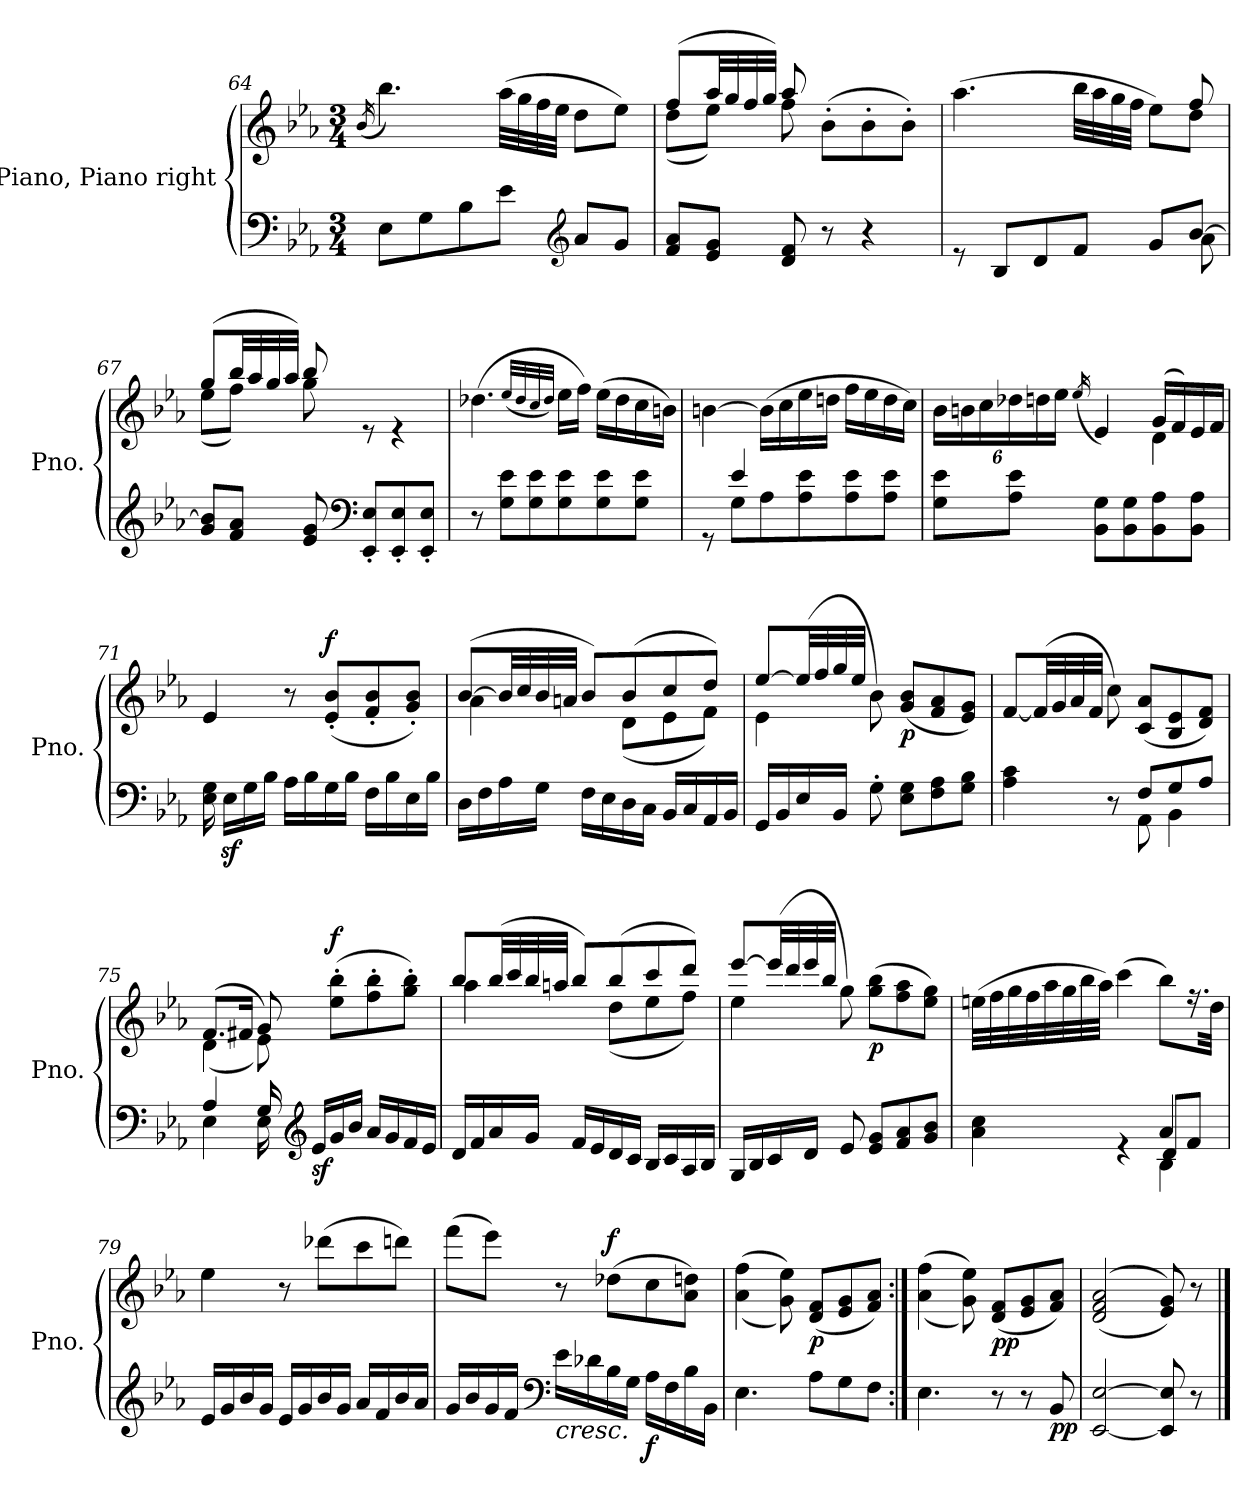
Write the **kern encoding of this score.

**kern	**kern	**dynam
*part1	*part1	*part1
*staff2	*staff1	*staff1/2
*I"Piano, Piano right	*	*
*I'Pno.	*	*
*clefF4	*clefG2	*
*k[b-e-a-]	*k[b-e-a-]	*
*M3/4	*M3/4	*
=64	=64	=64
.	(>16qb-/	.
8E-\L	4.bb-\)	.
8G\	.	.
8B-\	.	.
8e-\J	(>32aa-\LLL	.
.	32gg\	.
.	32ff\	.
.	32ee-\JJJ	.
*clefG2	*	*
8a-/L	8dd\L	.
8g/J	8ee-\J)	.
=65	=65	=65
*	*^	*
8f/ 8a-/L	(>8ff/L	(<8dd\L	.
8e-/ 8g/J	32aa-/LL	8ee-\J)	.
.	32gg/	.	.
.	32ff/	.	.
.	32gg/JJJ)	.	.
8d/ 8f/	8aa-/	8ff\	.
8r	(>8b-'\L	4.ryy	.
4r	8b-'\	.	.
.	8b-'\J)	.	.
=66	=66	=66	=66
*^	*	*	*
8re	8ryy	(>4.aa-\	8ryy	.
*v	*v	*	*	*
*	*v	*v	*
8B-/L	.	.
8d/	.	.
8f/J	32bb-\LLL	.
.	32aa-\	.
.	32gg\	.
.	32ff\JJJ	.
8g/L	8ee-\L)	.
*^	*^	*
[8b-/J	8a-\	8dd\J	8ff/	.
*v	*v	*	*	*
=67	=67	=67	=67
8g/ 8b-/]L	(>8gg/L	(<8ee-\L	.
8f/ 8a-/J	32bb-/LL	8ff\J)	.
.	32aa-/	.	.
.	32gg/	.	.
.	32aa-/JJJ)	.	.
8e-/ 8g/	8bb-/	8gg\	.
*clefF4	*	*	*
8EE-/' 8E-/'L	8re	4.ryy	.
8EE-/' 8E-/'	4re	.	.
8EE-/' 8E-/'J	.	.	.
*	*v	*v	*
=68	=68	=68
8r	(>4.dd-X\	.
8G\ 8e-\L	.	.
8G\ 8e-\	.	.
.	(<32qee-/LLL	.
.	32qdd-/	.
.	32qcc/	.
.	32qdd-/JJJ)	.
8G\ 8e-\	16ee-\LL	.
.	16ff\JJ)	.
8G\ 8e-\	(>16ee-\LL	.
.	16dd-\	.
8G\ 8e-\J	16cc\	.
.	16bn\JJ)	.
=69	=69	=69
*^	*	*
8rGG	8ryy	[4bn\	.
8G\L	4e-/	.	.
8A-\	.	(>16b\LL]	.
.	.	16cc\	.
8A-\ 8e-\	4.ryy	16ee-\	.
.	.	16ddn\JJ	.
8A-\ 8e-\	.	16ff\LL	.
.	.	16ee-\	.
8A-\ 8e-\J	.	16dd\	.
.	.	16cc\JJ)	.
*v	*v	*	*
=70	=70	=70
*	*Xbrackettup	*
*	*^	*
8G\ 8e-\L	24b-\LL	2ryy	.
.	24bn\	.	.
.	24cc\	.	.
8A-\ 8e-\J	24dd-X\	.	.
.	24ddn\	.	.
.	24ee-\JJ	.	.
.	(<16qee-/	.	.
8BB-\ 8G\L	4e-/)	.	.
8BB-\ 8G\	.	.	.
8BB-\ 8A-\	(>16g/LL	4d\	.
.	16f/)	.	.
8BB-\ 8A-\J	16e-/	.	.
.	16f/JJ	.	.
*	*v	*v	*
=71	=71	=71
16E-\ 16G\	4e-/	.
16E-z<\LL	.	.
16G\	.	.
16B-\JJ	.	.
16A-\LL	8r	.
16B-\	.	.
!	!	!LO:DY:a
16G\	(<8e-/' 8b-/'L	f
16B-\JJ	.	.
16F\LL	8f/' 8b-/'	.
16B-\	.	.
16E-\	8g/' 8b-/'J)	.
16B-\JJ	.	.
=72	=72	=72
*	*^	*
16D\LL	(>[8b-/L	4a-\	.
16F\	.	.	.
16A-\	32b-/LL]	.	.
.	32cc/	.	.
16G\JJ	32b-/	.	.
.	32an/JJJ	.	.
16F\LL	8b-/L)	8ryy	.
16E-\	.	.	.
16D\	(>8b-/	(<8d\L	.
16C\JJ	.	.	.
16BB-/LL	8cc/	8e-\	.
16C/	.	.	.
16AA-/	8dd/J)	8f\J)	.
16BB-/JJ	.	.	.
=73	=73	=73	=73
16GG/LL	[8ee-/L	4e-\	.
16BB-/	.	.	.
16E-/	(>32ee-/LL]	.	.
.	32ff/	.	.
16BB-/JJ	32gg/	.	.
.	32ee-/JJJ	.	.
8G'\	8b-\)	2ryy	.
!	!	!	!LO:DY:b
8E-\ 8G\L	(<8g/ 8b-/L	.	p
8F\ 8A-\	8f/ 8a-/	.	.
8G\ 8B-\J	8e-/ 8g/J)	.	.
*	*v	*v	*
=74	=74	=74
*^	*	*
4A-\ 4c\	4.ryy	[8f/L	.
.	.	(>32f/LL]	.
.	.	32g/	.
.	.	32a-/	.
.	.	32f/JJJ	.
8r	.	8cc\)	.
8F/L	8AA-\	(<8c/ 8a-/L	.
8G/	4BB-\	8B-/ 8e-/	.
8A-/J	.	8d/ 8f/J)	.
=75	=75	=75	=75
*	*	*^	*
4A-/	4E-\	(>8.f/L	(<4d\	.
.	.	16f#X/Jk	.	.
16G/	16E-\	8g/)	8e-\)	.
*clefG2	*	*	*	*
!	!	!	!	!LO:DY:b=2
16e-/LL	4..ryy	.	.	sf
!	!	!	!	!LO:DY:a
16g/	.	(>8ee-\' 8bb-\'L	4.ryy	f
16b-/JJ	.	.	.	.
16a-/LL	.	8ff\' 8bb-\'	.	.
16g/	.	.	.	.
16f/	.	8gg\' 8bb-\'J)	.	.
16e-/JJ	.	.	.	.
*v	*v	*	*	*
=76	=76	=76	=76
16d/LL	8bb-/L	4aa-\	.
16f/	.	.	.
16a-/	(>32bb-/LL	.	.
.	32ccc/	.	.
16g/JJ	32bb-/	.	.
.	32aan/JJJ	.	.
16f/LL	8bb-/L)	8ryy	.
16e-/	.	.	.
16d/	(>8bb-/	(<8dd\L	.
16c/JJ	.	.	.
16B-/LL	8ccc/	8ee-\	.
16c/	.	.	.
16A-/	8ddd/J)	8ff\J)	.
16B-/JJ	.	.	.
=77	=77	=77	=77
16G/LL	[8eee-/L	4ee-\	.
16B-/	.	.	.
16c/	(>32eee-/LL]	.	.
.	32ddd/	.	.
16d/JJ	32eee-/	.	.
.	32bb-/JJJ	.	.
8e-/	8gg\)	2ryy	.
!	!	!	!LO:DY:b
8e-/ 8g/L	(>8gg\ 8bb-\L	.	p
8f/ 8a-/	8ff\ 8aa-\	.	.
8g/ 8b-/J	8ee-\ 8gg\J)	.	.
*	*v	*v	*
=78	=78	=78
*^	*	*
*	*^	*	*
4a-\ 4cc\	2ryy	2ryy	(>32een\LLL	.
.	.	.	32ff\	.
.	.	.	32gg\	.
.	.	.	32ff\	.
.	.	.	32aa-\	.
.	.	.	32gg\	.
.	.	.	32bb-\	.
.	.	.	32aa-\JJJ)	.
4re	.	.	(>4ccc\	.
4a-/	8d/L	4B-\	8bb-\L)	.
.	8f/J	.	16.r	.
.	.	.	32dd\Jkk	.
*v	*v	*v	*	*
=79	=79	=79
16e-/LL	4ee-\	.
16g/	.	.
16b-/	.	.
16g/JJ	.	.
16e-/LL	8r	.
16g/	.	.
16b-/	(>8ddd-X\L	.
16g/JJ	.	.
16a-/LL	8ccc\	.
16f/	.	.
16b-/	8dddn\J)	.
16a-/JJ	.	.
=80	=80	=80
16g/LL	(>8fff\L	.
16b-/	.	.
16g/	8eee-\J)	.
16f/JJ	.	.
*clefF4	*	*
!LO:TX:b:i:t=cresc.	!	!
16e-\LL	8r	.
16d-X\	.	.
!	!	!LO:DY:a
16B-\	(>8dd-X\L	f
16G\JJ	.	.
!	!	!LO:DY:b=2
16A-\LL	8cc\	f
16F\	.	.
16B-\	8a-\ 8ddn\J)	.
16BB-\JJ	.	.
=81	=81	=81
4.E-\	(>(<4a-\ 4ff\	.
.	8g\ 8ee-\))	.
!	!	!LO:DY:b
8A-\L	(<8d/ 8f/L	p
8G\	8e-/ 8g/	.
8F\J	8f/ 8a-/J)	.
=81X1:|!	=81X1:|!	=81X1:|!
4.E-\	(>(<4a-\ 4ff\	.
.	8g\ 8ee-\))	.
!	!	!LO:DY:b
8r	(<8d/ 8f/L	pp
8r	8e-/ 8g/	.
!	!	!LO:DY:b=2
8BB-/	8f/ 8a-/J)	pp
=82	=82	=82
[2EE-/ [2E-/	(<(>2d/ 2f/ 2a-/	.
8EE-/] 8E-/]	8e-/ 8g/))	.
8r	8r	.
==	==	==
*-	*-	*-
